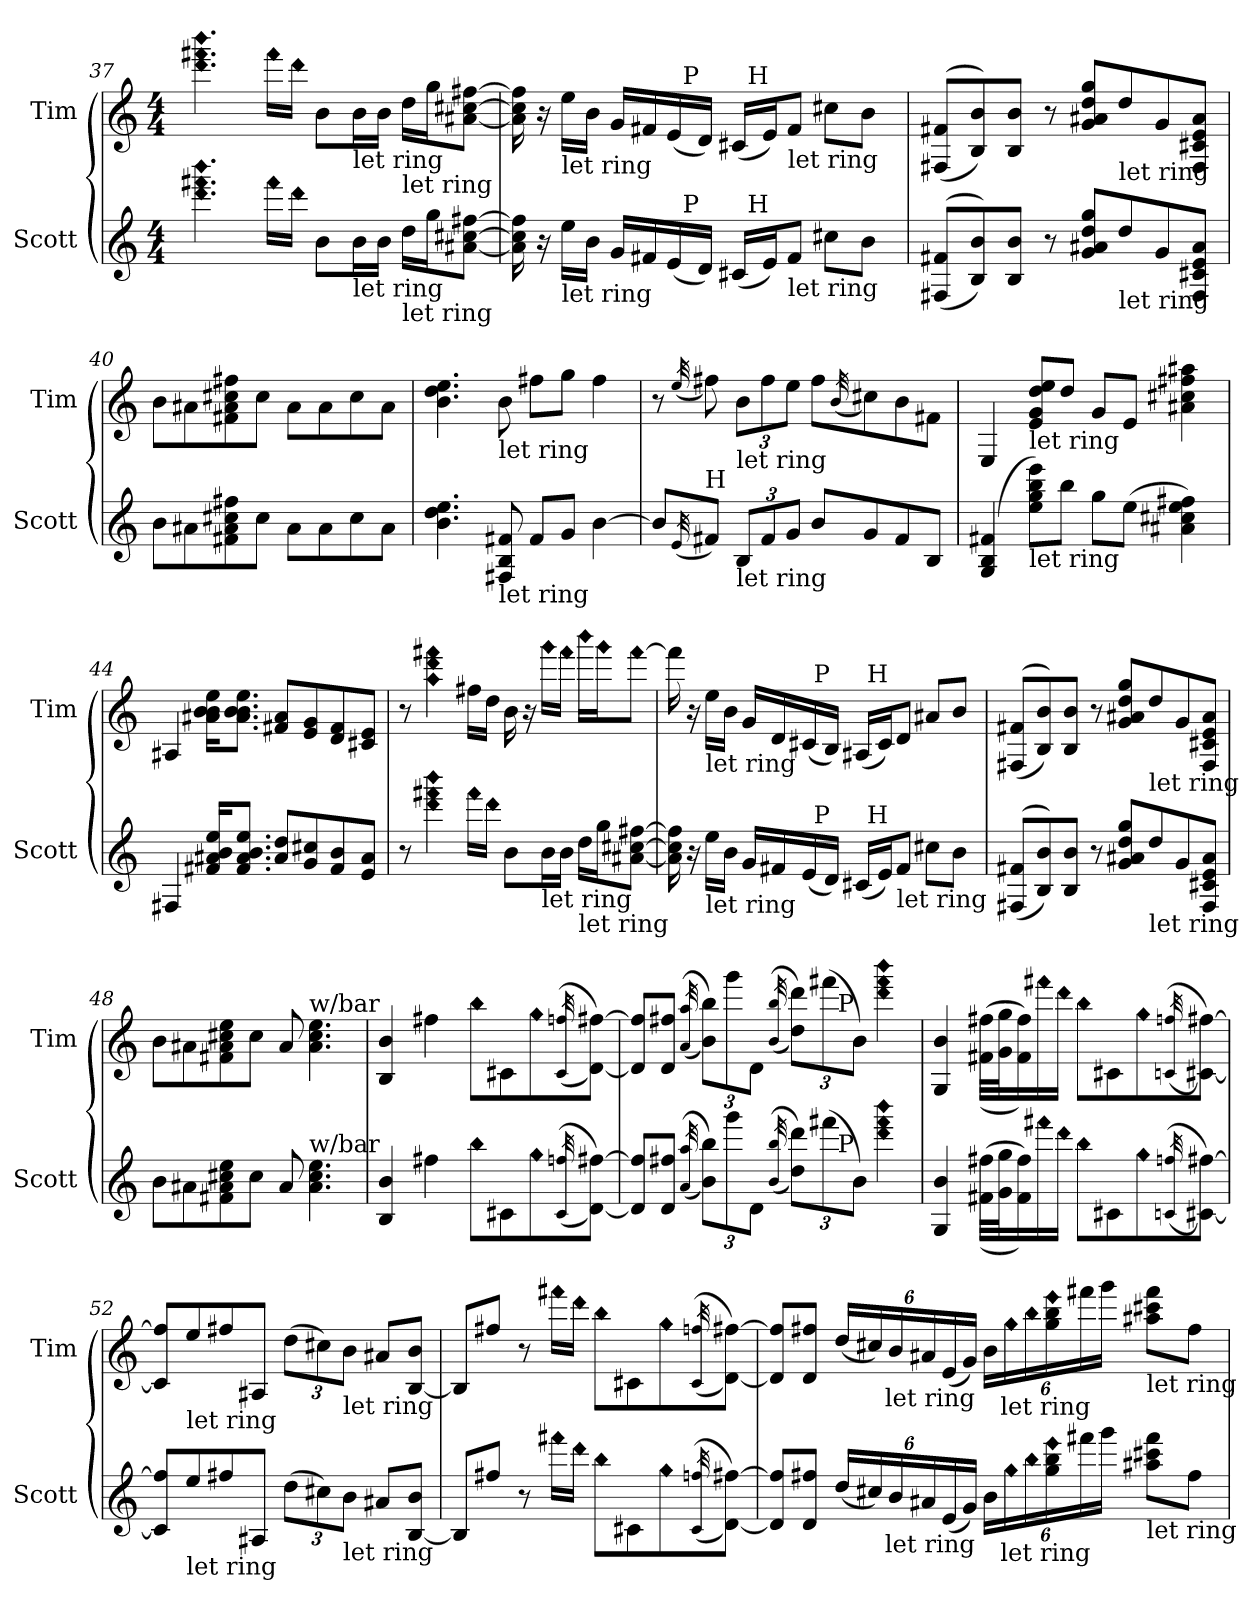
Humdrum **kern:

**kern	**kern
*part2	*part1
*staff2	*staff1
*I"Scott	*I"Tim
*I'Scott	*I'Tim
*clefG2	*clefG2
*ITrd7c12	*ITrd7c12
*k[]	*k[]
*C:	*C:
*M4/4	*M4/4
=37	=37
!LO:N:n=1:head=diamond	!
!LO:N:n=2:head=diamond	!
!LO:N:n=3:head=diamond	!LO:N:n=1:head=diamond
!	!LO:N:n=2:head=diamond
!	!LO:N:n=3:head=diamond
4.dd\ 4.ff#X\ 4.bb\	4.dd\ 4.ff#X\ 4.bb\
!LO:N:head=diamond	!LO:N:head=diamond
16ff#\LL	16ff#\LL
!LO:N:head=diamond	!LO:N:head=diamond
16dd\JJ	16dd\JJ
8B\L	8B\L
!	!LO:TX:b:t=let ring
!LO:TX:b:t=let ring	!
16B\L	16B\L
16B\JJ	16B\JJ
!	!LO:TX:b:t=let ring
!LO:TX:b:t=let ring	!
16d\LL	16d\LL
16g\J	16g\J
[8A#X\ [8c#X\ [8f#X\J	[8A#X\ [8c#X\ [8f#X\J
=38	=38
*^	*^
*	*^	*	*^
16A#\] 16c#\] 16f#\]	4ryy	2ryy	16A#\] 16c#\] 16f#\]	4ryy	2ryy
16r	.	.	16r	.	.
!	!	!	!LO:TX:b:t=let ring	!	!
!LO:TX:b:t=let ring	!	!	!	!	!
16e\LL	.	.	16e\LL	.	.
16B\JJ	.	.	16B\JJ	.	.
16G/LL	8ryy	.	16G/LL	8ryy	.
16F#X/	.	.	16F#X/	.	.
(16E/	32ryy	.	(16E/	32ryy	.
!	!	!	!	!LO:TX:a:t=P	!
!	!LO:TX:a:t=P	!	!	!	!
.	2ryy	.	.	2ryy	.
16D/JJ)	.	.	16D/JJ)	.	.
(16C#X/LL	.	32ryy	(16C#X/LL	.	32ryy
!	!	!	!	!	!LO:TX:a:t=H
!	!	!LO:TX:a:t=H	!	!	!
.	.	4...ryy	.	.	4...ryy
16E/J)	.	.	16E/J)	.	.
!	!	!	!LO:TX:b:t=let ring	!	!
!LO:TX:b:t=let ring	!	!	!	!	!
8F#/J	.	.	8F#/J	.	.
8c#X\L	.	.	8c#X\L	.	.
8B\J	.	.	8B\J	.	.
.	16.ryy	.	.	16.ryy	.
*v	*v	*v	*	*	*
*	*v	*v	*v
!!LO:LB:g=z
=39	=39
((8FF#X/ 8F#X/L	((8FF#X/ 8F#X/L
8BB/ 8B/))	8BB/ 8B/))
8BB/ 8B/J	8BB/ 8B/J
8r	8r
8G/ 8A#X/ 8d/ 8g/L	8G/ 8A#X/ 8d/ 8g/L
!	!LO:TX:b:t=let ring
!LO:TX:b:t=let ring	!
8d/	8d/
8G/	8G/
8FF#/ 8C#X/ 8E/ 8A#/J	8FF#/ 8C#X/ 8E/ 8A#/J
=40	=40
8B\L	8B\L
8A#X\	8A#X\
8F#X\ 8A#\ 8c#X\ 8f#X\	8F#X\ 8A#\ 8c#X\ 8f#X\
8c#\J	8c#\J
8A#\L	8A#\L
8A#\	8A#\
8c#\	8c#\
8A#\J	8A#\J
=41	=41
4.B\ 4.d\ 4.e\	4.B\ 4.d\ 4.e\
!	!LO:TX:b:t=let ring
!LO:TX:b:t=let ring	!
8FF#X/ 8BB/ 8F#X/	8B\
8F#/L	8f#X\L
8G/J	8g\J
[4B\	4f#\
!!LO:LB:g=z
=42	=42
8B/L]	8r
(32qE/	(32qe/
!LO:TX:a:t=H	!
8F#X/J)	8f#X\)
*Xbrackettup	*Xbrackettup
!	!LO:TX:b:t=let ring
!LO:TX:b:t=let ring	!
12BB/L	12B\L
12F#/	12f#\
12G/J	12e\J
8B/L	8f#\L
.	(32qB/
8G/	8c#X\)
8F#/	8B\
8BB/J	8F#X\J
=43	=43
(4GG/ 4BB/ 4F#X/	4EE/
!	!LO:TX:b:t=let ring
!LO:TX:b:t=let ring	!
8e\ 8g\ 8b\ 8ee\L)	8E/ 8G/ 8d/ 8e/L
8b\J	8d/J
8g\L	8G/L
(8e\J	8E/J
4A#X\ 4c#X\ 4e\ 4f#X\)	4A#X\ 4c#X\ 4f#X\ 4a#X\
=44	=44
4FF#X/	4AA#X/
16F#X/ 16A#X/ 16B/ 16e/KL	16A#X\ 16B\ 16B\ 16e\KL
8.F#/ 8.A#/ 8.B/ 8.e/J	8.A#\ 8.B\ 8.B\ 8.e\J
8A#/ 8d/L	8F#X/ 8A#/L
8G/ 8c#X/	8E/ 8G/
8F#/ 8B/	8D/ 8F#/
8E/ 8A#/J	8C#X/ 8E/J
!!LO:PB:g=z
=45	=45
8r	8r
!LO:N:n=1:head=diamond	!
!LO:N:n=2:head=diamond	!
!LO:N:n=3:head=diamond	!LO:N:n=1:head=diamond
!	!LO:N:n=2:head=diamond
!	!LO:N:n=3:head=diamond
4dd\ 4ff#X\ 4bb\	4a\ 4dd\ 4ff#X\
!LO:N:head=diamond	!
16ff#\LL	16f#X\LL
!LO:N:head=diamond	!
16dd\JJ	16d\JJ
8B\L	16B\
.	16r
!LO:TX:b:t=let ring	!
!	!LO:N:head=diamond
16B\L	16gg\LL
!	!LO:N:head=diamond
16B\JJ	16ff#\JJ
!LO:TX:b:t=let ring	!
!	!LO:N:head=diamond
16d\LL	16bb\LL
!	!LO:N:head=diamond
16g\J	16gg\J
!	!LO:N:head=diamond
[8A#X\ [8c#X\ [8f#X\J	[8ff#\J
=46	=46
!	!LO:N:head=diamond
*^	*^
*	*^	*	*^
16A#\] 16c#\] 16f#\]	4ryy	2ryy	16ff#\]	4ryy	2ryy
16r	.	.	16r	.	.
!	!	!	!LO:TX:b:t=let ring	!	!
!LO:TX:b:t=let ring	!	!	!	!	!
16e\LL	.	.	16e\LL	.	.
16B\JJ	.	.	16B\JJ	.	.
16G/LL	8ryy	.	16G/LL	8ryy	.
16F#X/	.	.	16D/	.	.
(16E/	32ryy	.	(16C#X/	32ryy	.
!	!	!	!	!LO:TX:a:t=P	!
!	!LO:TX:a:t=P	!	!	!	!
.	2ryy	.	.	2ryy	.
16D/JJ)	.	.	16BB/JJ)	.	.
(16C#X/LL	.	32ryy	(16AA#X/LL	.	32ryy
!	!	!	!	!	!LO:TX:a:t=H
!	!	!LO:TX:a:t=H	!	!	!
.	.	4...ryy	.	.	4...ryy
16E/J)	.	.	16C#/J)	.	.
!LO:TX:b:t=let ring	!	!	!	!	!
8F#/J	.	.	8D/J	.	.
8c#X\L	.	.	8A#X/L	.	.
8B\J	.	.	8B/J	.	.
.	16.ryy	.	.	16.ryy	.
*v	*v	*v	*	*	*
*	*v	*v	*v
!!LO:LB:g=z
=47	=47
((8FF#X/ 8F#X/L	((8FF#X/ 8F#X/L
8BB/ 8B/))	8BB/ 8B/))
8BB/ 8B/J	8BB/ 8B/J
8r	8r
8G/ 8A#X/ 8d/ 8g/L	8G/ 8A#X/ 8d/ 8g/L
!	!LO:TX:b:t=let ring
!LO:TX:b:t=let ring	!
8d/	8d/
8G/	8G/
8FF#/ 8C#X/ 8E/ 8A#/J	8FF#/ 8C#X/ 8E/ 8A#/J
=48	=48
8B\L	8B\L
8A#X\	8A#X\
8F#X\ 8A#\ 8c#X\ 8e\	8F#X\ 8A#\ 8c#X\ 8e\
8c#\J	8c#\J
8A#/	8A#/
!	!LO:TX:a:t=w/bar
!LO:TX:a:t=w/bar	!
4.A#\ 4.c#\ 4.e\	4.A#\ 4.c#\ 4.e\
=49	=49
4BB/ 4B/	4BB/ 4B/
4f#X\	4f#X\
!LO:N:head=diamond	!LO:N:head=diamond
8b\L	8b\L
8C#X\	8C#X\
!LO:N:head=diamond	!LO:N:head=diamond
8g\	8g\
((32qC#/ 32qfn/	((32qC#/ 32qfn/
[8D\ [8f#X\J))	[8D\ [8f#X\J))
!!LO:LB:g=z
=50	=50
*^	*^
8D/] 8f#/]L	2ryy	8D/] 8f#/]L	2ryy
8D/ 8f#X/J	.	8D/ 8f#X/J	.
((32qA/ 32qa/	.	((32qA/ 32qa/	.
12B\ 12b\L))	.	12B\ 12b\L))	.
12gg\	.	12gg\	.
12D\J	.	12D\J	.
((32qB/ 32qb/	.	((32qB/ 32qb/	.
12d\ 12dd\L))	8ryy	12d\ 12dd\L))	8ryy
(12ff#X\	.	(12ff#X\	.
!	!	!	!LO:TX:a:t=P
!	!LO:TX:a:t=P	!	!
.	4.ryy	.	4.ryy
12B\J)	.	12B\J)	.
!LO:N:n=1:head=diamond	!	!	!
!LO:N:n=2:head=diamond	!	!	!
!LO:N:n=3:head=diamond	!	!LO:N:n=1:head=diamond	!
!	!	!LO:N:n=2:head=diamond	!
!	!	!LO:N:n=3:head=diamond	!
4dd\ 4ff#\ 4bb\	.	4dd\ 4ff#\ 4bb\	.
*v	*v	*	*
*	*v	*v
=51	=51
4GG/ 4B/	4GG/ 4B/
((32F#X\ 32f#X\LLL	((32F#X\ 32f#X\LLL
32G\ 32g\J	32G\ 32g\J
16F#\ 16f#\))	16F#\ 16f#\))
!LO:N:head=diamond	!LO:N:head=diamond
16ff#X\	16ff#X\
!LO:N:head=diamond	!LO:N:head=diamond
16dd\JJ	16dd\JJ
!LO:N:head=diamond	!LO:N:head=diamond
8b\L	8b\L
8C#X\	8C#X\
!LO:N:head=diamond	!LO:N:head=diamond
8g\	8g\
((32qCn/ 32qfn/	((32qCn/ 32qfn/
[8C#X\ [8f#X\J))	[8C#X\ [8f#X\J))
=52	=52
8C#/] 8f#/]L	8C#/] 8f#/]L
!	!LO:TX:b:t=let ring
!LO:TX:b:t=let ring	!
8e/	8e/
8f#X/	8f#X/
8AA#X/J	8AA#X/J
(12d\L	(12d\L
12c#X\)	12c#X\)
!	!LO:TX:b:t=let ring
!LO:TX:b:t=let ring	!
12B\J	12B\J
8A#X/L	8A#X/L
[8BB/ 8B/J	[8BB/ 8B/J
!!LO:LB:g=z
=53	=53
8BB/L]	8BB/L]
8f#X/J	8f#X/J
8r	8r
!LO:N:head=diamond	!LO:N:head=diamond
16ff#X\LL	16ff#X\LL
!LO:N:head=diamond	!LO:N:head=diamond
16dd\JJ	16dd\JJ
!LO:N:head=diamond	!LO:N:head=diamond
8b\L	8b\L
8C#X\	8C#X\
!LO:N:head=diamond	!LO:N:head=diamond
8g\	8g\
((32qC#/ 32qfn/	((32qC#/ 32qfn/
[8D\ [8f#X\J))	[8D\ [8f#X\J))
=54	=54
8D/] 8f#/]L	8D/] 8f#/]L
8D/ 8f#X/J	8D/ 8f#X/J
(24d/LL	(24d/LL
24c#X/)	24c#X/)
!	!LO:TX:b:t=let ring
!LO:TX:b:t=let ring	!
24B/	24B/
24A#X/	24A#X/
(24E/	(24E/
24G/JJ)	24G/JJ)
24B\LL	24B\LL
!	!LO:TX:b:t=let ring
!LO:TX:b:t=let ring	!
!LO:N:head=diamond	!LO:N:head=diamond
24g\	24g\
!LO:N:head=diamond	!LO:N:head=diamond
24b\	24b\
!LO:N:n=3:head=diamond	!LO:N:n=3:head=diamond
24g\ 24b\ 24ee\	24g\ 24b\ 24ee\
24ff#X\	24ff#X\
24gg\JJ	24gg\JJ
!	!LO:TX:b:t=let ring
!LO:TX:b:t=let ring	!
8a#X\ 8cc#X\ 8ff#\L	8a#X\ 8cc#X\ 8ff#\L
8f#\J	8f#\J
=	=
*-	*-
